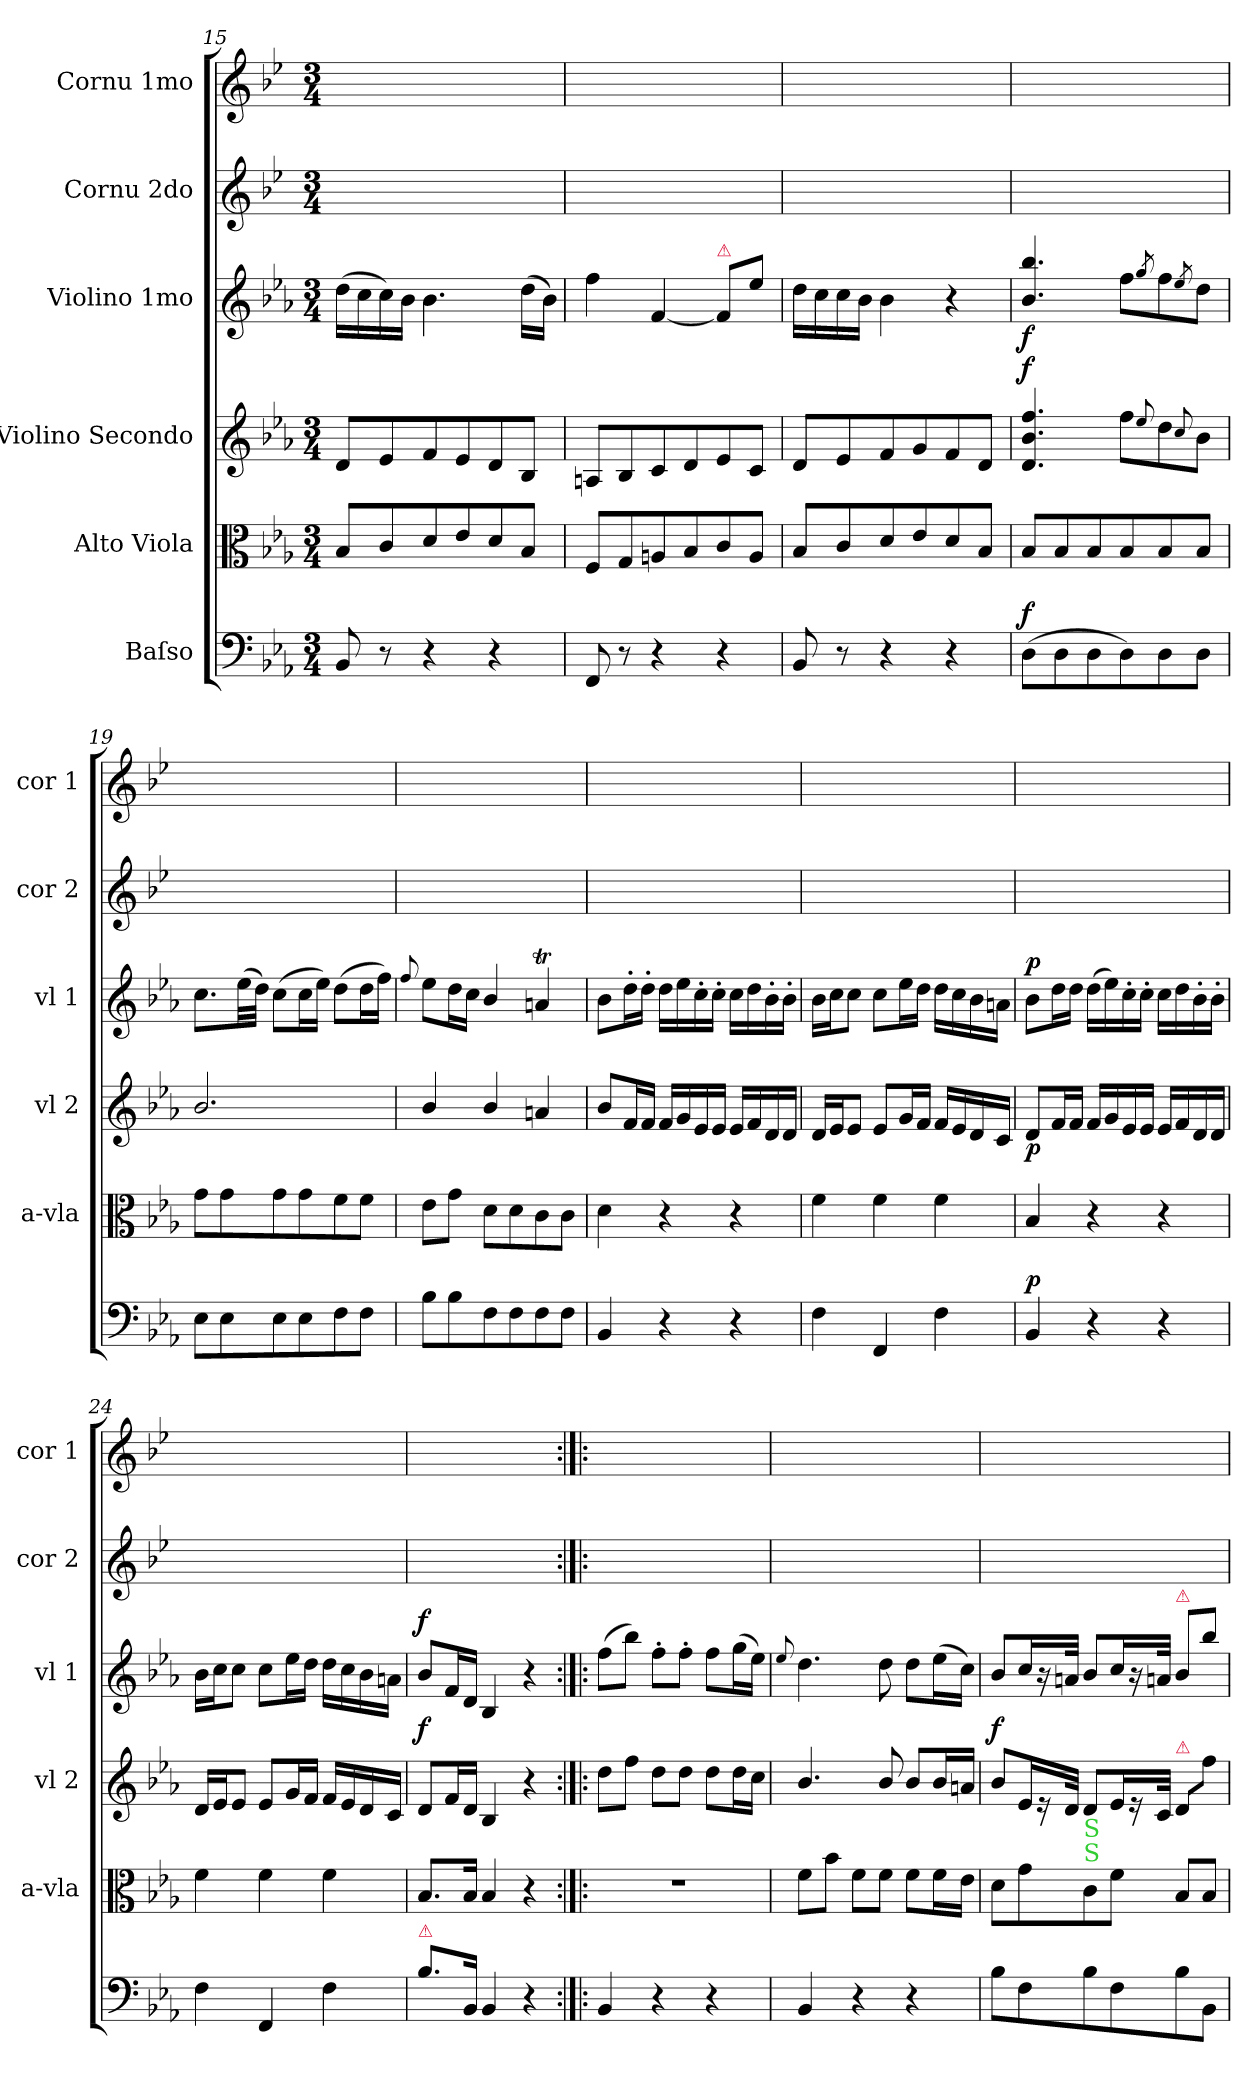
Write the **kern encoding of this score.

**kern	**dynam	**kern	**kern	**dynam	**kern	**dynam	**kern	**kern
*part6	*part6	*part5	*part4	*part4	*part3	*part3	*part2	*part1
*staff6	*staff6	*staff5	*staff4	*staff4	*staff3	*staff3	*staff2	*staff1
*I"Baſso	*	*I"Alto Viola	*I"Violino Secondo	*	*I"Violino 1mo	*	*I"Cornu 2do	*I"Cornu 1mo
*	*	*I'a-vla	*I'vl 2	*	*I'vl 1	*	*I'cor 2	*I'cor 1
*clefF4	*	*clefC3	*clefG2	*	*clefG2	*	*clefG2	*clefG2
*	*	*	*	*	*	*	*ITrd4c7	*ITrd4c7
*k[b-e-a-]	*	*k[b-e-a-]	*k[b-e-a-]	*	*k[b-e-a-]	*	*k[b-e-a-]	*k[b-e-a-]
*E-:	*	*E-:	*E-:	*	*E-:	*	*E-:	*E-:
*M3/4	*	*M3/4	*M3/4	*	*M3/4	*	*M3/4	*M3/4
=15	=15	=15	=15	=15	=15	=15	=15	=15
8BB-/	.	8B-/L	8d/L	.	(16dd\LL	.	2.ryy	2.ryy
.	.	.	.	.	16cc\	.	.	.
8r	.	8c/	8e-/	.	16cc\)	.	.	.
.	.	.	.	.	16b-\JJ	.	.	.
4r	.	8d/	8f/	.	4.b-\	.	.	.
.	.	8e-/	8e-/	.	.	.	.	.
4r	.	8d/	8d/	.	.	.	.	.
.	.	8B-/J	8B-/J	.	(16dd\LL	.	.	.
.	.	.	.	.	16b-\JJ)	.	.	.
=16	=16	=16	=16	=16	=16	=16	=16	=16
8FF/	.	8F/L	8An/L	.	4ff\	.	2.ryy	2.ryy
8r	.	8G/	8B-/	.	.	.	.	.
4r	.	8An/	8c/	.	[4f/	.	.	.
.	.	8B-/	8d/	.	.	.	.	.
!	!	!	!	!	!LO:TX:a:color=crimson:t=⚠	!	!	!
4r	.	8c/	8e-/	.	8f/L]	.	.	.
.	.	8A/J	8c/J	.	8ee-\J	.	.	.
=17	=17	=17	=17	=17	=17	=17	=17	=17
8BB-/	.	8B-/L	8d/L	.	16dd\LL	.	2.ryy	2.ryy
.	.	.	.	.	16cc\	.	.	.
8r	.	8c/	8e-/	.	16cc\	.	.	.
.	.	.	.	.	16b-\JJ	.	.	.
4r	.	8d/	8f/	.	4b-\	.	.	.
.	.	8e-/	8g/	.	.	.	.	.
4r	.	8d/	8f/	.	4r	.	.	.
.	.	8B-/J	8d/J	.	.	.	.	.
=18	=18	=18	=18	=18	=18	=18	=18	=18
!	!LO:DY:a	!	!	!LO:DY:a	!	!	!	!
(8D\L	f	8B-/L	4.d/ 4.b-/ 4.ff/	f.	4.b-/ 4.bb-/	f	2.ryy	2.ryy
8D\	.	8B-/	.	.	.	.	.	.
8D\	.	8B-/	.	.	.	.	.	.
8D\)	.	8B-/	8ff\L	.	8ff\L	.	.	.
.	.	.	8qqee-/	.	8qgg/	.	.	.
8D\	.	8B-/	8dd\	.	8ff\	.	.	.
.	.	.	8qqcc/	.	8qee-/	.	.	.
8D\J	.	8B-/J	8b-\J	.	8dd\J	.	.	.
=19	=19	=19	=19	=19	=19	=19	=19	=19
8E-\L	.	8g\L	2.b-/	.	8.cc\L	.	2.ryy	2.ryy
8E-\	.	8g\	.	.	.	.	.	.
.	.	.	.	.	(32ee-\LL	.	.	.
.	.	.	.	.	32dd\JJJ)	.	.	.
8E-\	.	8g\	.	.	(8cc\L	.	.	.
8E-\	.	8g\	.	.	16cc\L	.	.	.
.	.	.	.	.	16ee-\JJ)	.	.	.
8F\	.	8f\	.	.	(8dd\L	.	.	.
8F\J	.	8f\J	.	.	16dd\L	.	.	.
.	.	.	.	.	16ff\JJ)	.	.	.
=20	=20	=20	=20	=20	=20	=20	=20	=20
.	.	.	.	.	8qqff/	.	.	.
8B-\L	.	8e-\L	4b-/	.	8ee-\L	.	2.ryy	2.ryy
8B-\	.	8g\J	.	.	16dd\L	.	.	.
.	.	.	.	.	16cc\JJ	.	.	.
8F\	.	8d\L	4b-/	.	4b-/	.	.	.
8F\	.	8d\	.	.	.	.	.	.
8F\	.	8c\	4an/	.	4ant/	.	.	.
8F\J	.	8c\J	.	.	.	.	.	.
=21	=21	=21	=21	=21	=21	=21	=21	=21
4BB-/	.	4d\	8b-/L	.	8b-\L	.	2.ryy	2.ryy
.	.	.	16f/L	.	16dd'\L	.	.	.
.	.	.	16f/JJ	.	16dd'\JJ	.	.	.
4r	.	4r	16f/LL	.	16dd\LL	.	.	.
.	.	.	16g/	.	16ee-\	.	.	.
.	.	.	16e-/	.	16cc'\	.	.	.
.	.	.	16e-/JJ	.	16cc'\JJ	.	.	.
4r	.	4r	16e-/LL	.	16cc\LL	.	.	.
.	.	.	16f/	.	16dd\	.	.	.
.	.	.	16d/	.	16b-'\	.	.	.
.	.	.	16d/JJ	.	16b-'\JJ	.	.	.
=22	=22	=22	=22	=22	=22	=22	=22	=22
4F\	.	4f\	16d/LL	.	16b-\LL	.	2.ryy	2.ryy
.	.	.	16e-/J	.	16cc\J	.	.	.
.	.	.	8e-/J	.	8cc\J	.	.	.
4FF/	.	4f\	8e-/L	.	8cc\L	.	.	.
.	.	.	16g/L	.	16ee-\L	.	.	.
.	.	.	16f/JJ	.	16dd\JJ	.	.	.
4F\	.	4f\	16f/LL	.	16dd\LL	.	.	.
.	.	.	16e-/	.	16cc\	.	.	.
.	.	.	16d/	.	16b-\	.	.	.
.	.	.	16c/JJ	.	16an\JJ	.	.	.
=23	=23	=23	=23	=23	=23	=23	=23	=23
!	!LO:DY:a	!	!	!LO:DY:b	!	!LO:DY:a	!	!
4BB-/	p	4B-/	8d/L	p.	8b-\L	p	2.ryy	2.ryy
.	.	.	16f/L	.	16dd\L	.	.	.
.	.	.	16f/JJ	.	16dd\JJ	.	.	.
4r	.	4r	16f/LL	.	(16dd\LL	.	.	.
.	.	.	16g/	.	16ee-\)	.	.	.
.	.	.	16e-/	.	16cc'\	.	.	.
.	.	.	16e-/JJ	.	16cc'\JJ	.	.	.
4r	.	4r	16e-/LL	.	16cc\LL	.	.	.
.	.	.	16f/	.	16dd\	.	.	.
.	.	.	16d/	.	16b-'\	.	.	.
.	.	.	16d/JJ	.	16b-'\JJ	.	.	.
=24	=24	=24	=24	=24	=24	=24	=24	=24
4F\	.	4f\	16d/LL	.	16b-\LL	.	2.ryy	2.ryy
.	.	.	16e-/J	.	16cc\J	.	.	.
.	.	.	8e-/J	.	8cc\J	.	.	.
4FF/	.	4f\	8e-/L	.	8cc\L	.	.	.
.	.	.	16g/L	.	16ee-\L	.	.	.
.	.	.	16f/JJ	.	16dd\JJ	.	.	.
4F\	.	4f\	16f/LL	.	16dd\LL	.	.	.
.	.	.	16e-/	.	16cc\	.	.	.
.	.	.	16d/	.	16b-\	.	.	.
.	.	.	16c/JJ	.	16an\JJ	.	.	.
=25	=25	=25	=25	=25	=25	=25	=25	=25
!LO:TX:a:color=crimson:t=⚠	!	!	!	!	!	!	!	!
!	!	!	!	!LO:DY:a	!	!LO:DY:a	!	!
8.B-\L	.	8.B-/L	8d/L	f.	8b-/L	f	2.ryy	2.ryy
.	.	.	16f/L	.	16f/L	.	.	.
16BB-/Jk	.	16B-/Jk	16d/JJ	.	16d/JJ	.	.	.
4BB-/	.	4B-/	4B-/	.	4B-/	.	.	.
4r	.	4r	4r	.	4r	.	.	.
=26:|!|:	=26:|!|:	=26:|!|:	=26:|!|:	=26:|!|:	=26:|!|:	=26:|!|:	=26:|!|:	=26:|!|:
4BB-/	.	2.r	8dd\L	.	(8ff\L	.	2.ryy	2.ryy
.	.	.	8ff\J	.	8bb-\J)	.	.	.
4r	.	.	8dd\L	.	8ff'\L	.	.	.
.	.	.	8dd\J	.	8ff'\J	.	.	.
4r	.	.	8dd\L	.	8ff\L	.	.	.
.	.	.	16dd\L	.	(16gg\L	.	.	.
.	.	.	16cc\JJ	.	16ee-\JJ)	.	.	.
=27	=27	=27	=27	=27	=27	=27	=27	=27
.	.	.	.	.	8qqee-/	.	.	.
4BB-/	.	8f\L	4.b-/	.	4.dd\	.	2.ryy	2.ryy
.	.	8b-\J	.	.	.	.	.	.
4r	.	8f\L	.	.	.	.	.	.
.	.	8f\J	8b-/	.	8dd\	.	.	.
4r	.	8f\L	8b-/L	.	8dd\L	.	.	.
.	.	16f\L	16b-/L	.	(16ee-\L	.	.	.
.	.	16e-\JJ	16an/JJ	.	16cc\JJ)	.	.	.
=28	=28	=28	=28	=28	=28	=28	=28	=28
!	!	!	!	!LO:DY:a	!	!	!	!
8B-\L	.	8d\L	8b-/L	f.	8b-/L	.	2.ryy	2.ryy
8F\	.	8g\	16e-/L	.	16cc/L	.	.	.
!	!	!	!LO:N:vis=16	!	!LO:N:vis=16	!	!	!
.	.	.	32r	.	32r	.	.	.
.	.	.	32d/JJk	.	32an/JJk	.	.	.
!	!	!LO:TX:a:color=limegreen:t=S	!	!	!	!	!	!
!	!	!LO:TX:a:color=limegreen:t=S	!	!	!	!	!	!
8B-\	.	8c\	8d/L	.	8b-/L	.	.	.
8F\	.	8f\J	16e-/L	.	16cc/L	.	.	.
!	!	!	!LO:N:vis=16	!	!LO:N:vis=16	!	!	!
.	.	.	32r	.	32r	.	.	.
.	.	.	32c/JJk	.	32an/JJk	.	.	.
!	!	!	!	!	!LO:TX:a:color=crimson:t=⚠	!	!	!
!	!	!	!LO:TX:a:color=crimson:t=⚠	!	!	!	!	!
8B-\	.	8B-/L	8d/L	.	8b-/L	.	.	.
8BB-\J	.	8B-/J	8ff\J	.	8bb-\J	.	.	.
=	=	=	=	=	=	=	=	=
*-	*-	*-	*-	*-	*-	*-	*-	*-
